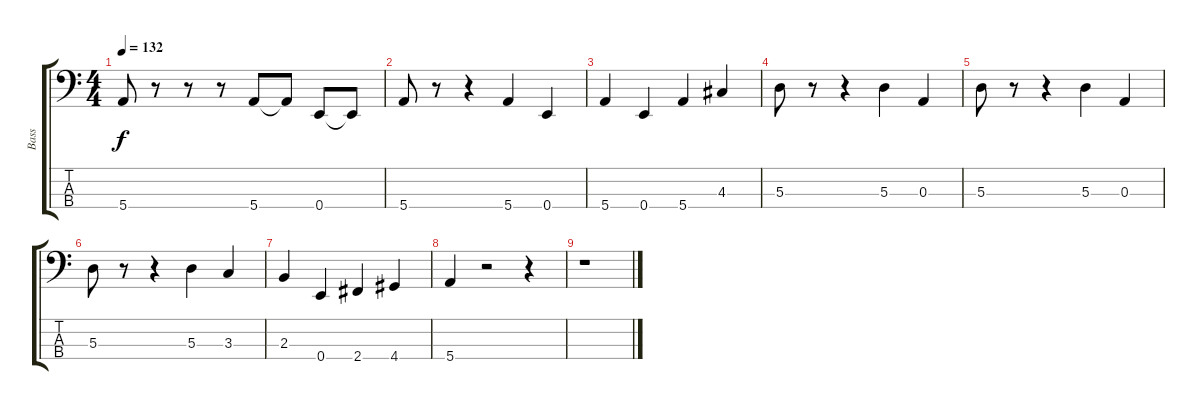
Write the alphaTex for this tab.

\track ("Bass" "Bass") {instrument electricbassfinger}
\staff {score tabs}
\tuning (G2 D2 A1 E1) {hide}
\ts (4 4)
\tempo 132
\clef f4
\ks c
5.4.8{dy f} r.8 r.8 r.8 5.4.8 5.4{t}.8 0.4.8 0.4{t}.8 |
5.4.8 r.8 r.4 5.4.4 0.4.4 |
5.4.4 0.4.4 5.4.4 4.3.4 |
5.3.8 r.8 r.4 5.3.4 0.3.4 |
5.3.8 r.8 r.4 5.3.4 0.3.4 |
5.3.8 r.8 r.4 5.3.4 3.3.4 |
2.3.4 0.4.4 2.4.4 4.4.4 |
5.4.4 r.2 r.4 |
r.1
